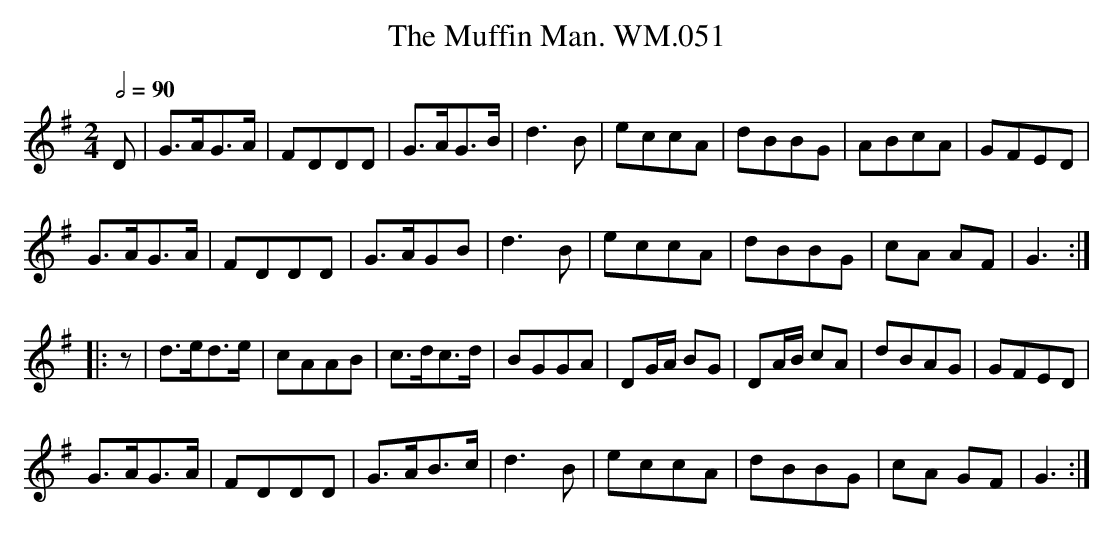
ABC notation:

X:1
T:Muffin Man. WM.051, The
M:2/4
L:1/8
Q:1/2=90
K:G
D|G>AG>A|FDDD|G>AG>B|d3B|eccA|dBBG|ABcA|GFED|
G>AG>A|FDDD|G>AGB|d3B|eccA|dBBG|cA AF|G3:|
|:z|d>ed>e|cAAB|c>dc>d|BGGA|DG/A/ BG|DA/B/ cA|dBAG|GFED|
G>AG>A|FDDD|G>AB>c|d3B|eccA|dBBG|cA GF|G3:|
